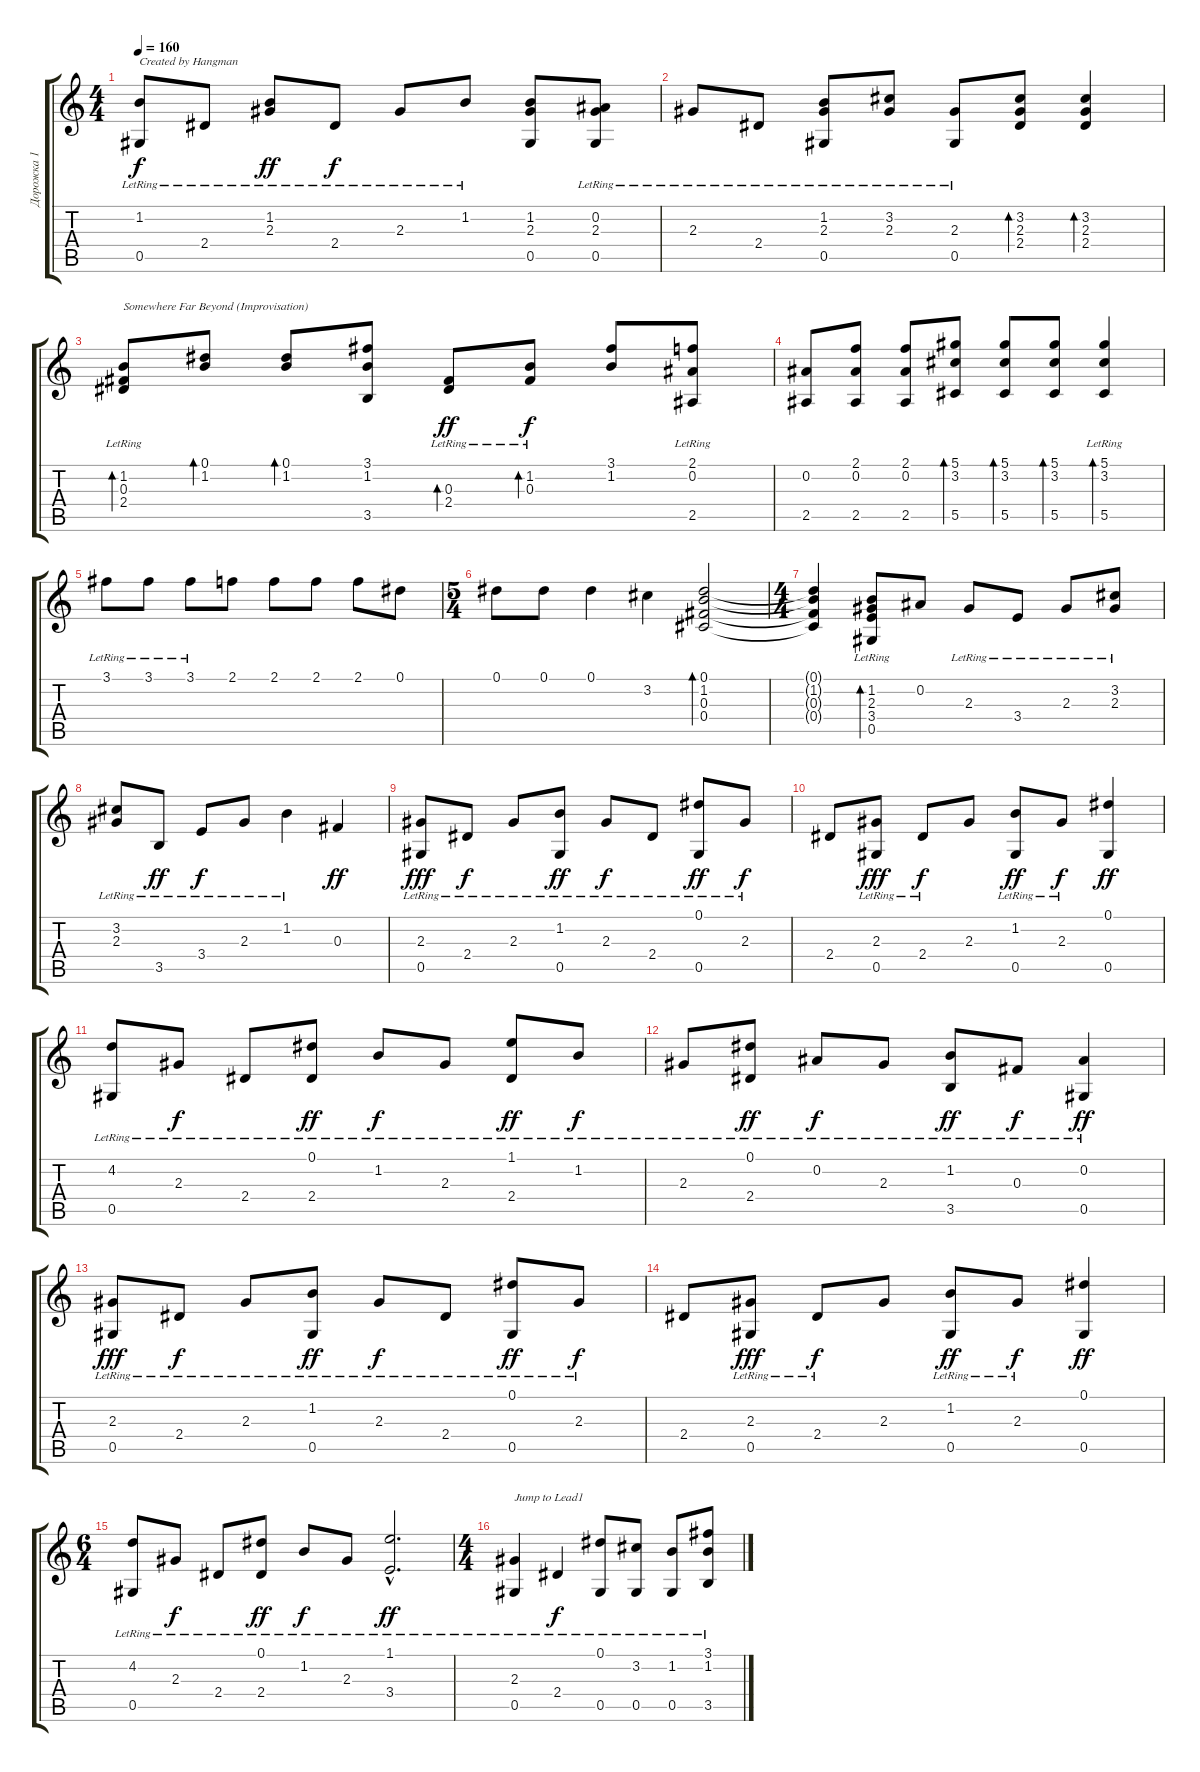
\track ("Дорожка 1" "Дорожка 1") {instrument acousticguitarnylon}
\staff {score tabs}
\tuning (Eb4 Bb3 Gb3 Db3 Ab2 Eb2) {hide}
\ts (4 4)
\tempo 160
\clef g2
\ks c
(1.2{lr} 0.5{lr}).8{txt "Created by Hangman" dy f instrument acousticguitarnylon} 2.4{lr}.8 (1.2 2.3{lr}).8{dy ff} 2.4{lr}.8{dy f} 2.3{lr}.8 1.2{lr}.8 (1.2 2.3 0.5).8 (0.2{lr} 2.3{lr} 0.5{lr}).8 |
2.3{lr}.8 2.4{lr}.8 (1.2 2.3 0.5{lr}).8 (3.2{lr} 2.3).8 (2.3 0.5{lr}).8 (3.2 2.3 2.4).8{bd 60} (3.2 2.3 2.4).4{bd 60} |
(1.2{lr} 0.3{lr} 2.4).8{bd 240 txt "Somewhere Far Beyond (Improvisation)"} (0.1 1.2).8{bd 120} (0.1 1.2).8{bd 120} (3.1 1.2 3.5).8 (0.3{lr} 2.4{lr}).8{bd 240 dy ff} (1.2{lr} 0.3{lr}).8{bd 240 dy f} (3.1 1.2).8 (2.1{lr} 0.2 2.5).8 |
(0.2 2.5).8 (2.1 0.2 2.5).8 (2.1 0.2 2.5).8 (5.1 3.2 5.5).8{bd 60} (5.1 3.2 5.5).8{bd 60} (5.1 3.2 5.5).8{bd 60} (5.1{lr} 3.2 5.5).4{bd 60} |
3.1{lr}.8 3.1{lr}.8 3.1{lr}.8 2.1.8 2.1.8 2.1.8 2.1.8 0.1.8 |
\ts (5 4)
0.1.8 0.1.8 0.1.4 3.2.4 (0.1 1.2 0.3 0.4).2{bd 240} |
\ts (4 4)
(0.1{t} 1.2{t} 0.3{t} 0.4{t}).4 (1.2 2.3{lr} 3.4{lr} 0.5{lr}).8{bd 60} 0.2.8 2.3{lr}.8 3.4{lr}.8 2.3{lr}.8 (3.2{lr} 2.3{lr}).8 |
(3.2{lr} 2.3{lr}).8 3.5{lr}.8{dy ff} 3.4{lr}.8{dy f} 2.3{lr}.8 1.2{lr}.4 0.3.4{dy ff} |
(2.3{lr} 0.5{lr}).8{dy fff} 2.4{lr}.8{dy f} 2.3{lr}.8 (1.2{lr} 0.5{lr}).8{dy ff} 2.3{lr}.8{dy f} 2.4{lr}.8 (0.1{lr} 0.5{lr}).8{dy ff} 2.3{lr}.8{dy f} |
2.4.8 (2.3{lr} 0.5{lr}).8{dy fff} 2.4{lr}.8{dy f} 2.3.8 (1.2{lr} 0.5{lr}).8{dy ff} 2.3{lr}.8{dy f} (0.1 0.5).4{dy ff} |
(4.2{lr} 0.5{lr}).8 2.3{lr}.8{dy f} 2.4{lr}.8 (0.1{lr} 2.4).8{dy ff} 1.2{lr}.8{dy f} 2.3{lr}.8 (1.1{lr} 2.4{lr}).8{dy ff} 1.2{lr}.8{dy f} |
2.3{lr}.8 (0.1{lr} 2.4{lr}).8{dy ff} 0.2{lr}.8{dy f} 2.3{lr}.8 (1.2{lr} 3.5{lr}).8{dy ff} 0.3{lr}.8{dy f} (0.2{lr} 0.5{lr}).4{dy ff} |
(2.3{lr} 0.5{lr}).8{dy fff} 2.4{lr}.8{dy f} 2.3{lr}.8 (1.2{lr} 0.5{lr}).8{dy ff} 2.3{lr}.8{dy f} 2.4{lr}.8 (0.1{lr} 0.5{lr}).8{dy ff} 2.3{lr}.8{dy f} |
2.4.8 (2.3{lr} 0.5{lr}).8{dy fff} 2.4{lr}.8{dy f} 2.3.8 (1.2{lr} 0.5{lr}).8{dy ff} 2.3{lr}.8{dy f} (0.1 0.5).4{dy ff} |
\ts (6 4)
(4.2{lr} 0.5{lr}).8 2.3{lr}.8{dy f} 2.4{lr}.8 (0.1{lr} 2.4{lr}).8{dy ff} 1.2{lr}.8{dy f} 2.3{lr}.8 (1.1{hac lr} 3.4{hac lr}).2{d dy ff} |
\ts (4 4)
(2.3{lr} 0.5{lr}).4{txt "Jump to Lead1"} 2.4{lr}.4{dy f} (0.1{lr} 0.5).8 (3.2{lr} 0.5).8 (1.2{lr} 0.5).8 (3.1{lr} 1.2{lr} 3.5{lr}).8
